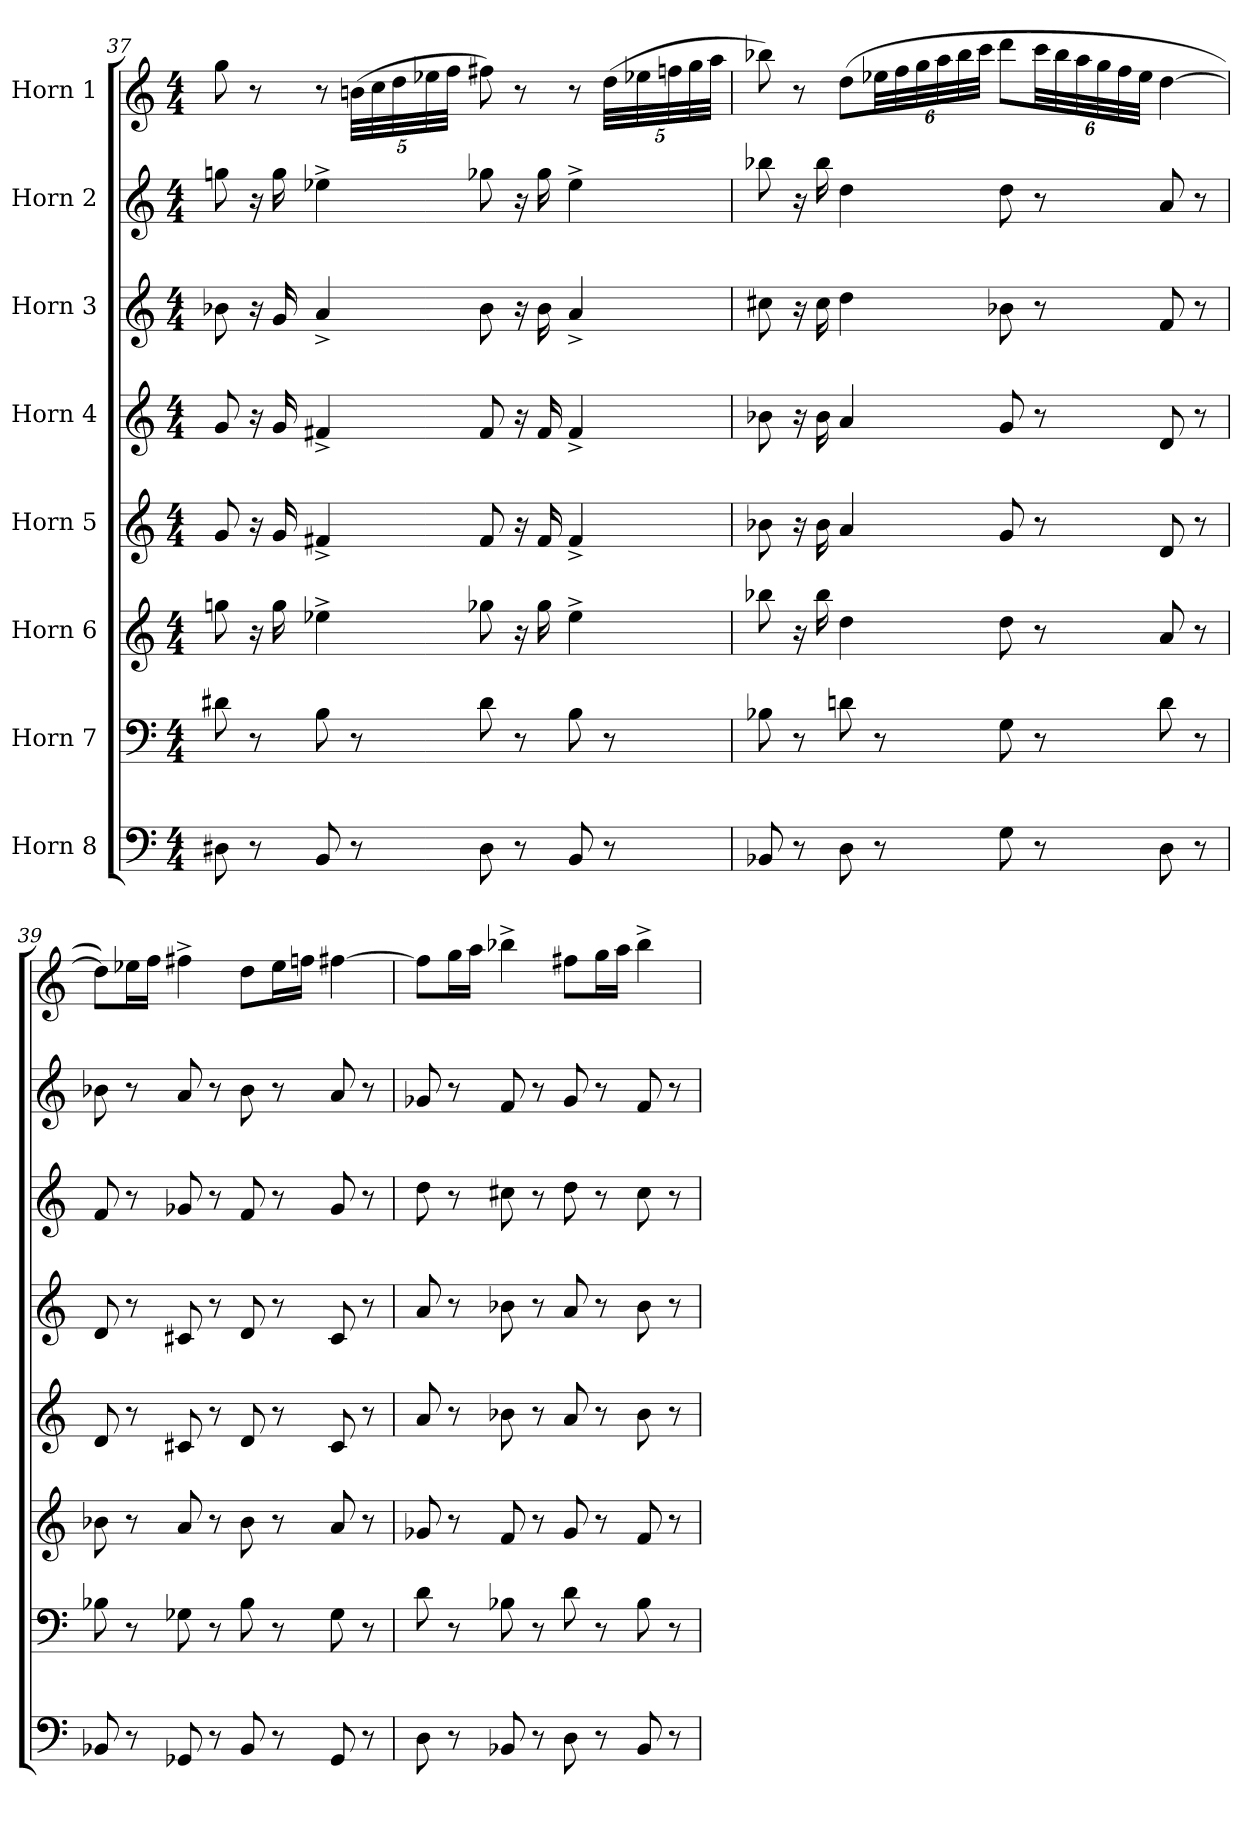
**kern	**kern	**kern	**kern	**kern	**kern	**kern	**kern
*part8	*part7	*part6	*part5	*part4	*part3	*part2	*part1
*staff8	*staff7	*staff6	*staff5	*staff4	*staff3	*staff2	*staff1
*I"Horn 8	*I"Horn 7	*I"Horn 6	*I"Horn 5	*I"Horn 4	*I"Horn 3	*I"Horn 2	*I"Horn 1
!!LO:PB:g=z
*clefF4	*clefF4	*clefG2	*clefG2	*clefG2	*clefG2	*clefG2	*clefG2
*ITrd4c7	*ITrd4c7	*ITrd4c7	*ITrd4c7	*ITrd4c7	*ITrd4c7	*ITrd4c7	*ITrd4c7
*k[b-]	*k[b-]	*k[b-]	*k[b-]	*k[b-]	*k[b-]	*k[b-]	*k[b-]
*M4/4	*M4/4	*M4/4	*M4/4	*M4/4	*M4/4	*M4/4	*M4/4
=37	=37	=37	=37	=37	=37	=37	=37
8GG#X\	8G#X\	8ccn\	8c/	8c/	8e-X\	8ccn\	8cc\
8r	8r	16r	16r	16r	16r	16r	8r
.	.	16cc\	16c/	16c/	16c/	16cc\	.
8EE/	8E\	4a-X^\	4Bn^/	4Bn^/	4d^/	4a-X^\	8r
*	*	*	*	*	*	*	*Xbrackettup
8r	8r	.	.	.	.	.	(>40en\LLL
.	.	.	.	.	.	.	40f\
.	.	.	.	.	.	.	40g\
.	.	.	.	.	.	.	40a-X\
.	.	.	.	.	.	.	40b-\JJJ
8GG#\	8G#\	8cc-X\	8B/	8B/	8e-\	8cc-X\	8bn\)
8r	8r	16r	16r	16r	16r	16r	8r
.	.	16cc-\	16B/	16B/	16e-\	16cc-\	.
8EE/	8E\	4a-^\	4B^/	4B^/	4d^/	4a-^\	8r
8r	8r	.	.	.	.	.	(>40g\LLL
.	.	.	.	.	.	.	40a-X\
.	.	.	.	.	.	.	40b-X\
.	.	.	.	.	.	.	40cc\
.	.	.	.	.	.	.	40dd\JJJ
=38	=38	=38	=38	=38	=38	=38	=38
8EE-X/	8E-X\	8ee-X\	8e-X\	8e-X\	8f#X\	8ee-X\	8ee-X\)
8r	8r	16r	16r	16r	16r	16r	8r
.	.	16ee-\	16e-\	16e-\	16f#\	16ee-\	.
8GG\	8Gn\	4g\	4d/	4d/	4g\	4g\	(>8g\L
8r	8r	.	.	.	.	.	48a-X\LL
.	.	.	.	.	.	.	48b-\
.	.	.	.	.	.	.	48cc\
.	.	.	.	.	.	.	48dd\
.	.	.	.	.	.	.	48ee-\
.	.	.	.	.	.	.	48ff\JJJ
8C\	8C\	8g\	8c/	8c/	8e-X\	8g\	8gg\L
8r	8r	8r	8r	8r	8r	8r	48ff\LL
.	.	.	.	.	.	.	48ee-\
.	.	.	.	.	.	.	48dd\
.	.	.	.	.	.	.	48cc\
.	.	.	.	.	.	.	48b-\
.	.	.	.	.	.	.	48a-\JJJ
8GG\	8G\	8d/	8G/	8G/	8B-/	8d/	[4g\
8r	8r	8r	8r	8r	8r	8r	.
!!LO:PB:g=z
=39	=39	=39	=39	=39	=39	=39	=39
8EE-X/	8E-X\	8e-X\	8G/	8G/	8B-/	8e-X\	8g\L])
8r	8r	8r	8r	8r	8r	8r	16a-X\L
.	.	.	.	.	.	.	16b-\JJ
8CC-X/	8C-X\	8d/	8F#X/	8F#X/	8c-X/	8d/	4bn^\
8r	8r	8r	8r	8r	8r	8r	.
8EE-/	8E-\	8e-\	8G/	8G/	8B-/	8e-\	8g\L
8r	8r	8r	8r	8r	8r	8r	16a-\L
.	.	.	.	.	.	.	16b-X\JJ
8CC-/	8C-\	8d/	8F#/	8F#/	8c-/	8d/	[4bn\
8r	8r	8r	8r	8r	8r	8r	.
=40	=40	=40	=40	=40	=40	=40	=40
8GG\	8G\	8c-X/	8d/	8d/	8g\	8c-X/	8b\L]
8r	8r	8r	8r	8r	8r	8r	16cc\L
.	.	.	.	.	.	.	16dd\JJ
8EE-X/	8E-X\	8B-/	8e-X\	8e-X\	8f#X\	8B-/	4ee-X^\
8r	8r	8r	8r	8r	8r	8r	.
8GG\	8G\	8c-/	8d/	8d/	8g\	8c-/	8bn\L
8r	8r	8r	8r	8r	8r	8r	16cc\L
.	.	.	.	.	.	.	16dd\JJ
8EE-/	8E-\	8B-/	8e-\	8e-\	8f#\	8B-/	4ee-^\
8r	8r	8r	8r	8r	8r	8r	.
=	=	=	=	=	=	=	=
*-	*-	*-	*-	*-	*-	*-	*-
